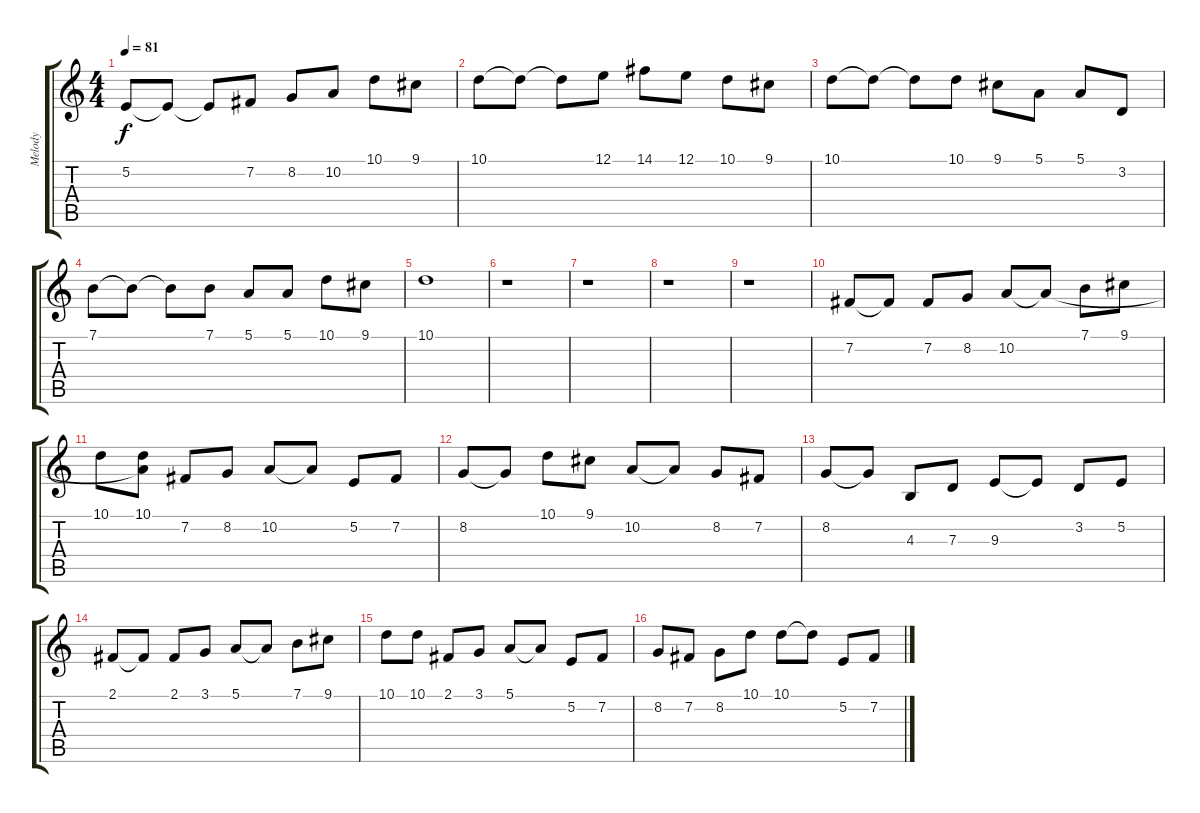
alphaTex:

\track ("Melody" "Melody") {instrument musicbox}
\staff {score tabs}
\tuning (E4 B3 G3 D3 A2 E2) {hide}
\ts (4 4)
\tempo 81
\clef g2
\ks c
5.2.8{dy f} 5.2{t}.8 5.2{t}.8 7.2.8 8.2.8 10.2.8 10.1.8 9.1.8 |
10.1.8 10.1{t}.8 10.1{t}.8 12.1.8 14.1.8 12.1.8 10.1.8 9.1.8 |
10.1.8 10.1{t}.8 10.1{t}.8 10.1.8 9.1.8 5.1.8 5.1.8 3.2.8 |
7.1.8 7.1{t}.8 7.1{t}.8 7.1.8 5.1.8 5.1.8 10.1.8 9.1.8 |
10.1.1 |
r.1 |
r.1 |
r.1 |
r.1 |
7.2.8 7.2{t}.8 7.2.8 8.2.8 10.2.8 10.2{t}.8 7.1.8 9.1.8 |
10.1.8 (10.1 10.2{t}).8 7.2.8 8.2.8 10.2.8 10.2{t}.8 5.2.8 7.2.8 |
8.2.8 8.2{t}.8 10.1.8 9.1.8 10.2.8 10.2{t}.8 8.2.8 7.2.8 |
8.2.8 8.2{t}.8 4.3.8 7.3.8 9.3.8 9.3{t}.8 3.2.8 5.2.8 |
2.1.8 2.1{t}.8 2.1.8 3.1.8 5.1.8 5.1{t}.8 7.1.8 9.1.8 |
10.1.8 10.1.8 2.1.8 3.1.8 5.1.8 5.1{t}.8 5.2.8 7.2.8 |
8.2.8 7.2.8 8.2.8 10.1.8 10.1.8 10.1{t}.8 5.2.8 7.2.8
